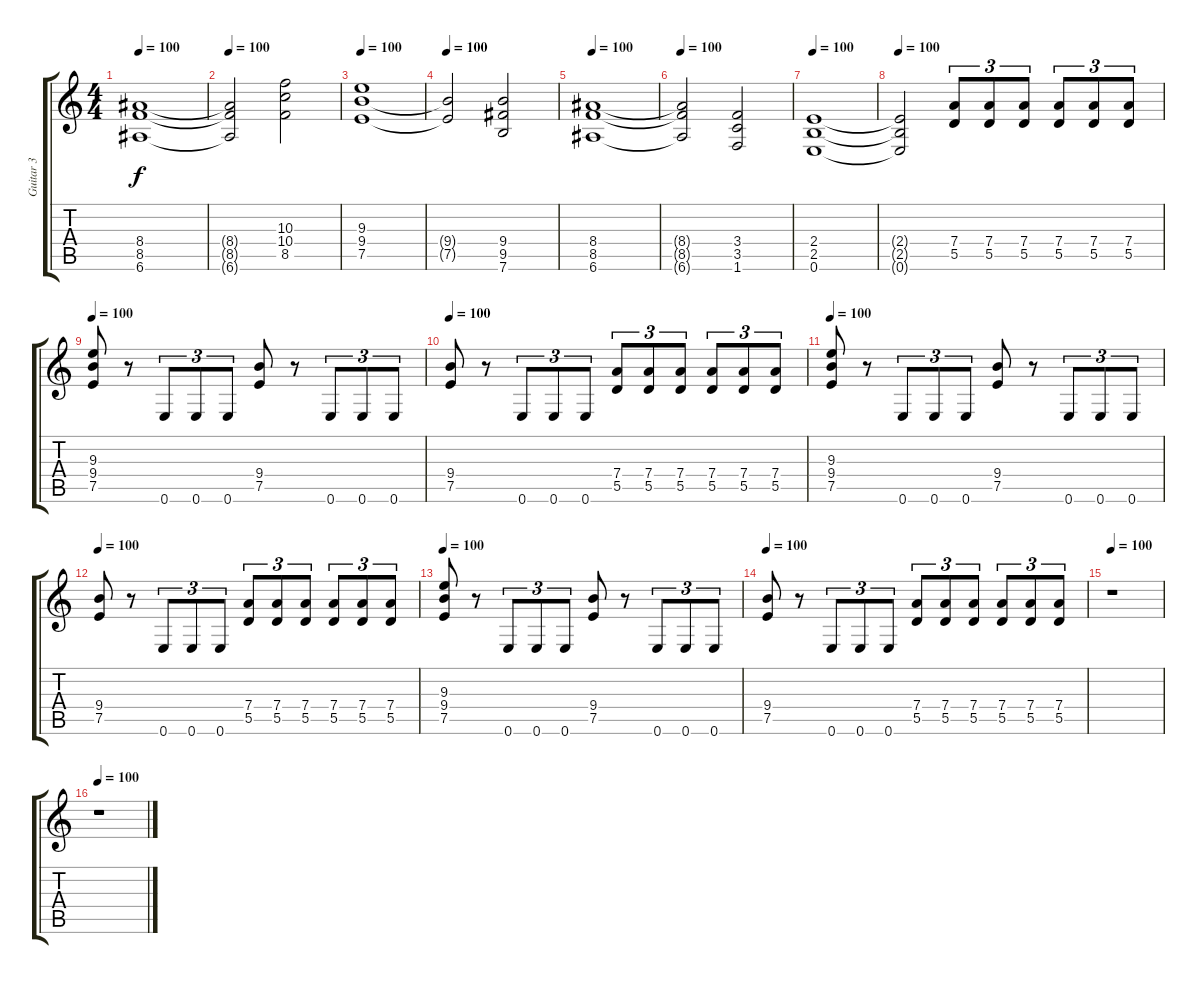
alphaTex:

\track ("Guitar 3" "Guitar 3") {instrument distortionguitar}
\staff {score tabs}
\tuning (E4 B3 G3 D3 A2 E2) {hide}
\ts (4 4)
\tempo 100
\clef g2
\ks c
(8.4 8.5 6.6).1{dy f} |
\tempo 100
(8.4{t} 8.5{t} 6.6{t}).2 (10.3 10.4 8.5).2 |
\tempo 100
(9.3 9.4 7.5).1 |
\tempo 100
(9.4{t} 7.5{t}).2 (9.4 9.5 7.6).2 |
\tempo 100
(8.4 8.5 6.6).1 |
\tempo 100
(8.4{t} 8.5{t} 6.6{t}).2 (3.4 3.5 1.6).2 |
\tempo 100
(2.4 2.5 0.6).1 |
\tempo 100
(2.4{t} 2.5{t} 0.6{t}).2 (7.4 5.5).8{tu (3 2)} (7.4 5.5).8{tu (3 2)} (7.4 5.5).8{tu (3 2)} (7.4 5.5).8{tu (3 2)} (7.4 5.5).8{tu (3 2)} (7.4 5.5).8{tu (3 2)} |
\tempo 100
(9.3 9.4 7.5).8 r.8 0.6.8{tu (3 2)} 0.6.8{tu (3 2)} 0.6.8{tu (3 2)} (9.4 7.5).8 r.8 0.6.8{tu (3 2)} 0.6.8{tu (3 2)} 0.6.8{tu (3 2)} |
\tempo 100
(9.4 7.5).8 r.8 0.6.8{tu (3 2)} 0.6.8{tu (3 2)} 0.6.8{tu (3 2)} (7.4 5.5).8{tu (3 2)} (7.4 5.5).8{tu (3 2)} (7.4 5.5).8{tu (3 2)} (7.4 5.5).8{tu (3 2)} (7.4 5.5).8{tu (3 2)} (7.4 5.5).8{tu (3 2)} |
\tempo 100
(9.3 9.4 7.5).8 r.8 0.6.8{tu (3 2)} 0.6.8{tu (3 2)} 0.6.8{tu (3 2)} (9.4 7.5).8 r.8 0.6.8{tu (3 2)} 0.6.8{tu (3 2)} 0.6.8{tu (3 2)} |
\tempo 100
(9.4 7.5).8 r.8 0.6.8{tu (3 2)} 0.6.8{tu (3 2)} 0.6.8{tu (3 2)} (7.4 5.5).8{tu (3 2)} (7.4 5.5).8{tu (3 2)} (7.4 5.5).8{tu (3 2)} (7.4 5.5).8{tu (3 2)} (7.4 5.5).8{tu (3 2)} (7.4 5.5).8{tu (3 2)} |
\tempo 100
(9.3 9.4 7.5).8 r.8 0.6.8{tu (3 2)} 0.6.8{tu (3 2)} 0.6.8{tu (3 2)} (9.4 7.5).8 r.8 0.6.8{tu (3 2)} 0.6.8{tu (3 2)} 0.6.8{tu (3 2)} |
\tempo 100
(9.4 7.5).8 r.8 0.6.8{tu (3 2)} 0.6.8{tu (3 2)} 0.6.8{tu (3 2)} (7.4 5.5).8{tu (3 2)} (7.4 5.5).8{tu (3 2)} (7.4 5.5).8{tu (3 2)} (7.4 5.5).8{tu (3 2)} (7.4 5.5).8{tu (3 2)} (7.4 5.5).8{tu (3 2)} |
\tempo 100
r.1 |
\tempo 100
r.1
